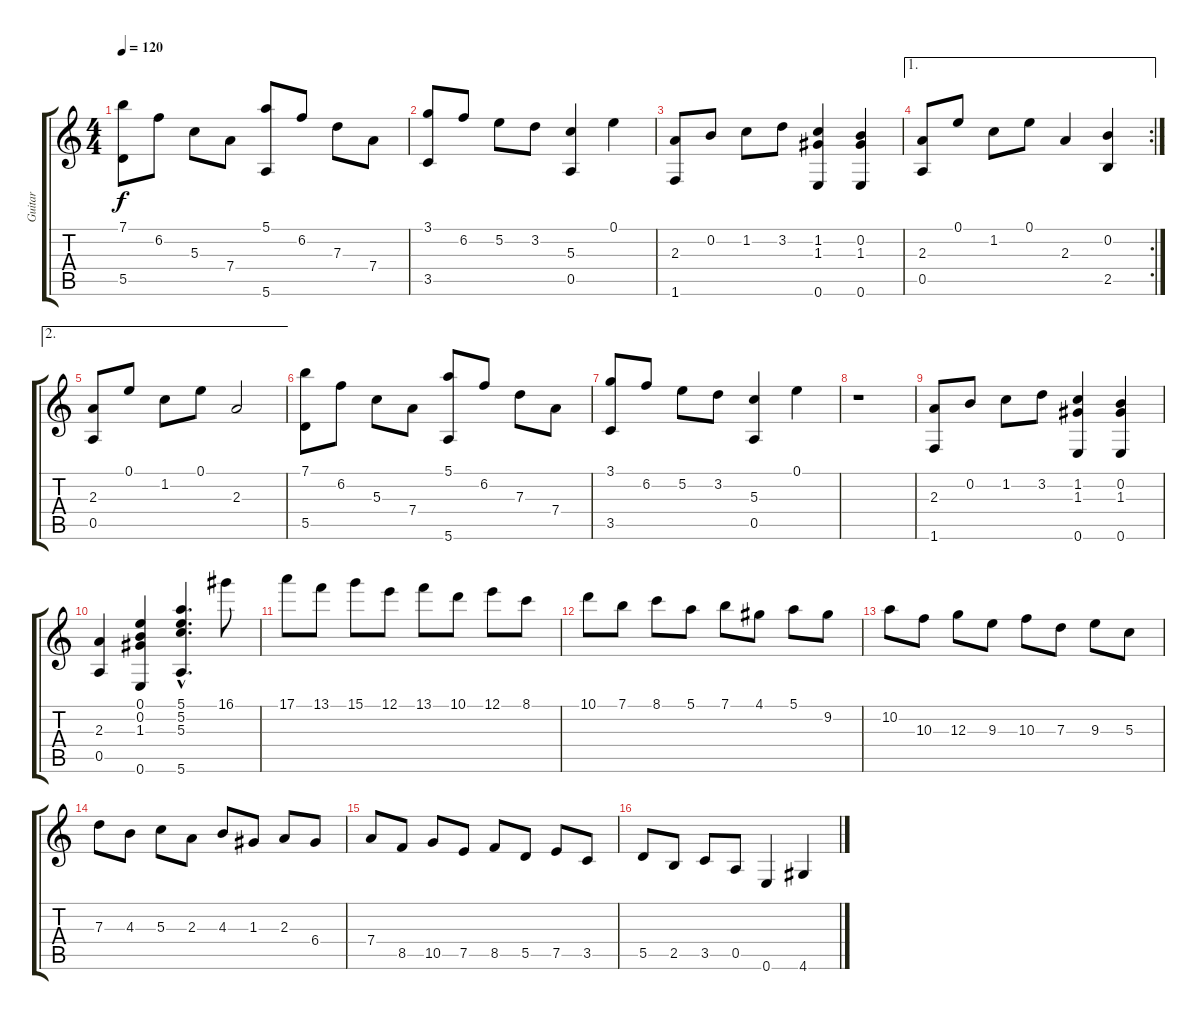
\track ("Guitar" "Guitar") {instrument acousticguitarnylon}
\staff {score tabs}
\tuning (E4 B3 G3 D3 A2 E2) {hide}
\ts (4 4)
\tempo 120
\clef g2
\ks c
(7.1 5.5).8{dy f} 6.2.8 5.3.8 7.4.8 (5.1 5.6).8 6.2.8 7.3.8 7.4.8 |
(3.1 3.5).8 6.2.8 5.2.8 3.2.8 (5.3 0.5).4 0.1.4 |
(2.3 1.6).8 0.2.8 1.2.8 3.2.8 (1.2 1.3 0.6).4 (0.2 1.3 0.6).4 |
\ae 1
\rc 2
(2.3 0.5).8 0.1.8 1.2.8 0.1.8 2.3.4 (0.2 2.5).4 |
\ae 2
(2.3 0.5).8 0.1.8 1.2.8 0.1.8 2.3.2 |
(7.1 5.5).8 6.2.8 5.3.8 7.4.8 (5.1 5.6).8 6.2.8 7.3.8 7.4.8 |
(3.1 3.5).8 6.2.8 5.2.8 3.2.8 (5.3 0.5).4 0.1.4 |
r.1 |
(2.3 1.6).8 0.2.8 1.2.8 3.2.8 (1.2 1.3 0.6).4 (0.2 1.3 0.6).4 |
(2.3 0.5).4 (0.1 0.2 1.3 0.6).4 (5.1{hac} 5.2{hac} 5.3{hac} 5.6{hac}).4{d} 16.1.8 |
17.1.8 13.1.8 15.1.8 12.1.8 13.1.8 10.1.8 12.1.8 8.1.8 |
10.1.8 7.1.8 8.1.8 5.1.8 7.1.8 4.1.8 5.1.8 9.2.8 |
10.2.8 10.3.8 12.3.8 9.3.8 10.3.8 7.3.8 9.3.8 5.3.8 |
7.3.8 4.3.8 5.3.8 2.3.8 4.3.8 1.3.8 2.3.8 6.4.8 |
7.4.8 8.5.8 10.5.8 7.5.8 8.5.8 5.5.8 7.5.8 3.5.8 |
5.5.8 2.5.8 3.5.8 0.5.8 0.6.4 4.6.4
